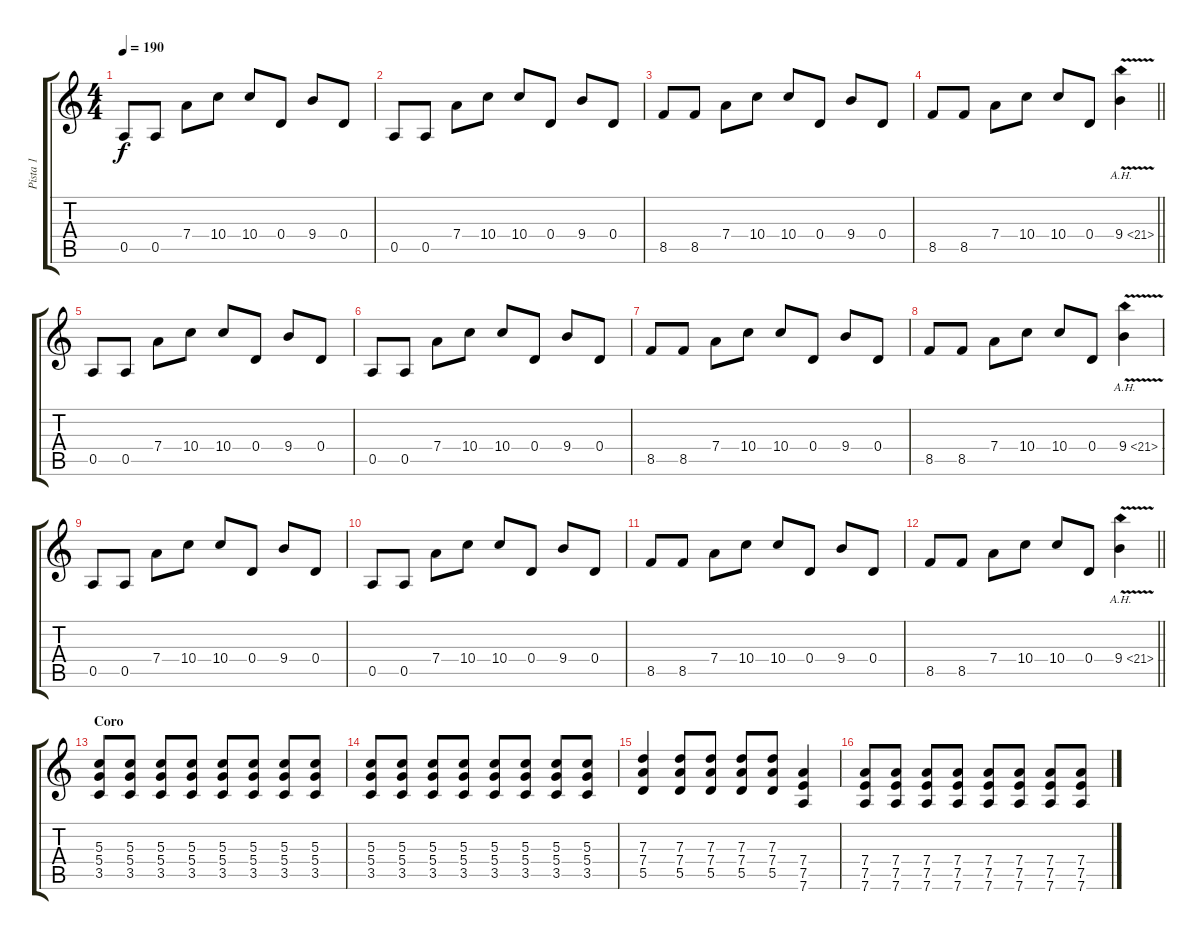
\track ("Pista 1" "Pista 1") {instrument electricguitarjazz}
\staff {score tabs}
\tuning (E4 B3 G3 D3 A2 D2) {hide}
\ts (4 4)
\tempo 190
\clef g2
\ks c
0.5.8{dy f instrument distortionguitar} 0.5.8 7.4.8 10.4.8 10.4.8 0.4.8 9.4.8 0.4.8 |
0.5.8 0.5.8 7.4.8 10.4.8 10.4.8 0.4.8 9.4.8 0.4.8 |
8.5.8 8.5.8 7.4.8 10.4.8 10.4.8 0.4.8 9.4.8 0.4.8 |
\barLineRight lightlight
8.5.8 8.5.8 7.4.8 10.4.8 10.4.8 0.4.8 9.4{ah 12 v}.4 |
0.5.8{instrument distortionguitar} 0.5.8 7.4.8 10.4.8 10.4.8 0.4.8 9.4.8 0.4.8 |
0.5.8 0.5.8 7.4.8 10.4.8 10.4.8 0.4.8 9.4.8 0.4.8 |
8.5.8 8.5.8 7.4.8 10.4.8 10.4.8 0.4.8 9.4.8 0.4.8 |
8.5.8 8.5.8 7.4.8 10.4.8 10.4.8 0.4.8 9.4{ah 12 v}.4 |
0.5.8{instrument distortionguitar} 0.5.8 7.4.8 10.4.8 10.4.8 0.4.8 9.4.8 0.4.8 |
0.5.8 0.5.8 7.4.8 10.4.8 10.4.8 0.4.8 9.4.8 0.4.8 |
8.5.8 8.5.8 7.4.8 10.4.8 10.4.8 0.4.8 9.4.8 0.4.8 |
\barLineRight lightlight
8.5.8 8.5.8 7.4.8 10.4.8 10.4.8 0.4.8 9.4{ah 12 v}.4 |
\section ("" "Coro")
(5.3 5.4 3.5).8 (5.3 5.4 3.5).8 (5.3 5.4 3.5).8 (5.3 5.4 3.5).8 (5.3 5.4 3.5).8 (5.3 5.4 3.5).8 (5.3 5.4 3.5).8 (5.3 5.4 3.5).8 |
(5.3 5.4 3.5).8 (5.3 5.4 3.5).8 (5.3 5.4 3.5).8 (5.3 5.4 3.5).8 (5.3 5.4 3.5).8 (5.3 5.4 3.5).8 (5.3 5.4 3.5).8 (5.3 5.4 3.5).8 |
(7.3 7.4 5.5).4 (7.3 7.4 5.5).8 (7.3 7.4 5.5).8 (7.3 7.4 5.5).8 (7.3 7.4 5.5).8 (7.4 7.5 7.6).4 |
(7.4 7.5 7.6).8 (7.4 7.5 7.6).8 (7.4 7.5 7.6).8 (7.4 7.5 7.6).8 (7.4 7.5 7.6).8 (7.4 7.5 7.6).8 (7.4 7.5 7.6).8 (7.4 7.5 7.6).8
